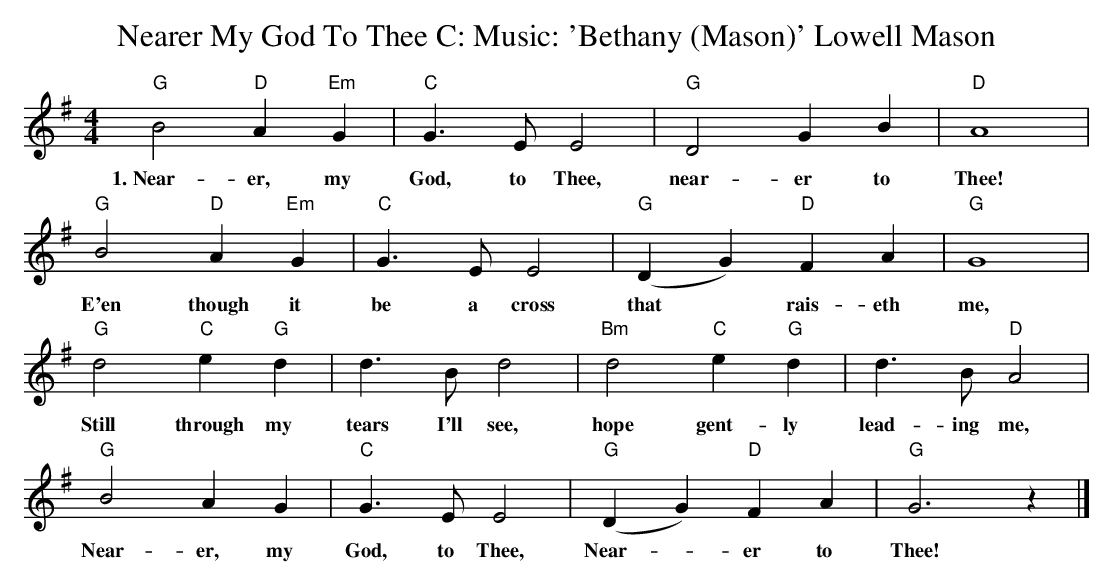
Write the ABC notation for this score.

X:1
T: Nearer My God To Thee C: Music: 'Bethany (Mason)' Lowell Mason
M: 4/4
L: 1/4
K: G
"G"B2 "D"A "Em"G | "C"G3/2 E/2 E2 | "G"D2 G1 B | "D"A4 |
w: 1.~Near- er, my God, to Thee, near- er to Thee!
"G"B2 "D"A "Em"G | "C"G>E E2 | "G"(D G) "D"F1 A | "G"G4 |
w: E'en though it be a cross that * rais- eth me,
"G"d2 "C"e "G"d | d>B d2 | "Bm"d2 "C"e "G"d | d>B "D"A2 |
w: Still through my tears I'll see, hope gent-ly lead-ing me,
"G"B2 A1 G |"C" G>E E2 | "G"(D G) "D"F A | "G"G3 z|]
w: Near- er, my God, to Thee, Near- * er to Thee!
